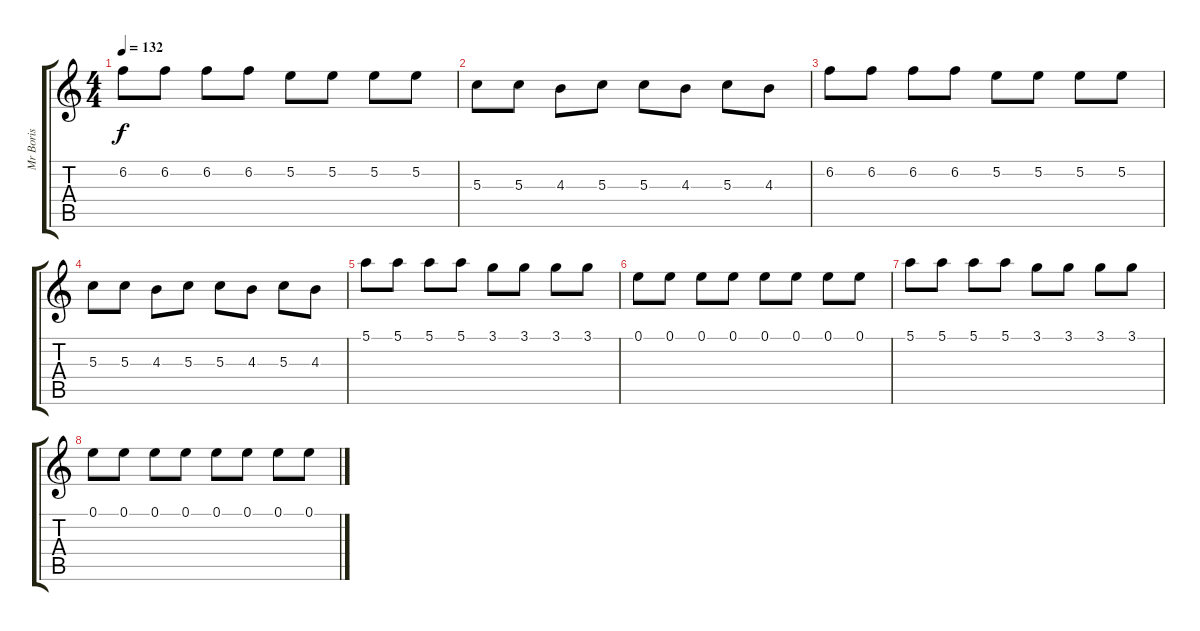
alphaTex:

\track ("Mr Boris" "Mr Boris") {instrument distortionguitar}
\staff {score tabs}
\tuning (E4 B3 G3 D3 A2 E2) {hide}
\ts (4 4)
\tempo 132
\clef g2
\ks c
6.2.8{dy f} 6.2.8 6.2.8 6.2.8 5.2.8 5.2.8 5.2.8 5.2.8 |
5.3.8 5.3.8 4.3.8 5.3.8 5.3.8 4.3.8 5.3.8 4.3.8 |
6.2.8 6.2.8 6.2.8 6.2.8 5.2.8 5.2.8 5.2.8 5.2.8 |
5.3.8 5.3.8 4.3.8 5.3.8 5.3.8 4.3.8 5.3.8 4.3.8 |
5.1.8 5.1.8 5.1.8 5.1.8 3.1.8 3.1.8 3.1.8 3.1.8 |
0.1.8 0.1.8 0.1.8 0.1.8 0.1.8 0.1.8 0.1.8 0.1.8 |
5.1.8 5.1.8 5.1.8 5.1.8 3.1.8 3.1.8 3.1.8 3.1.8 |
0.1.8 0.1.8 0.1.8 0.1.8 0.1.8 0.1.8 0.1.8 0.1.8
